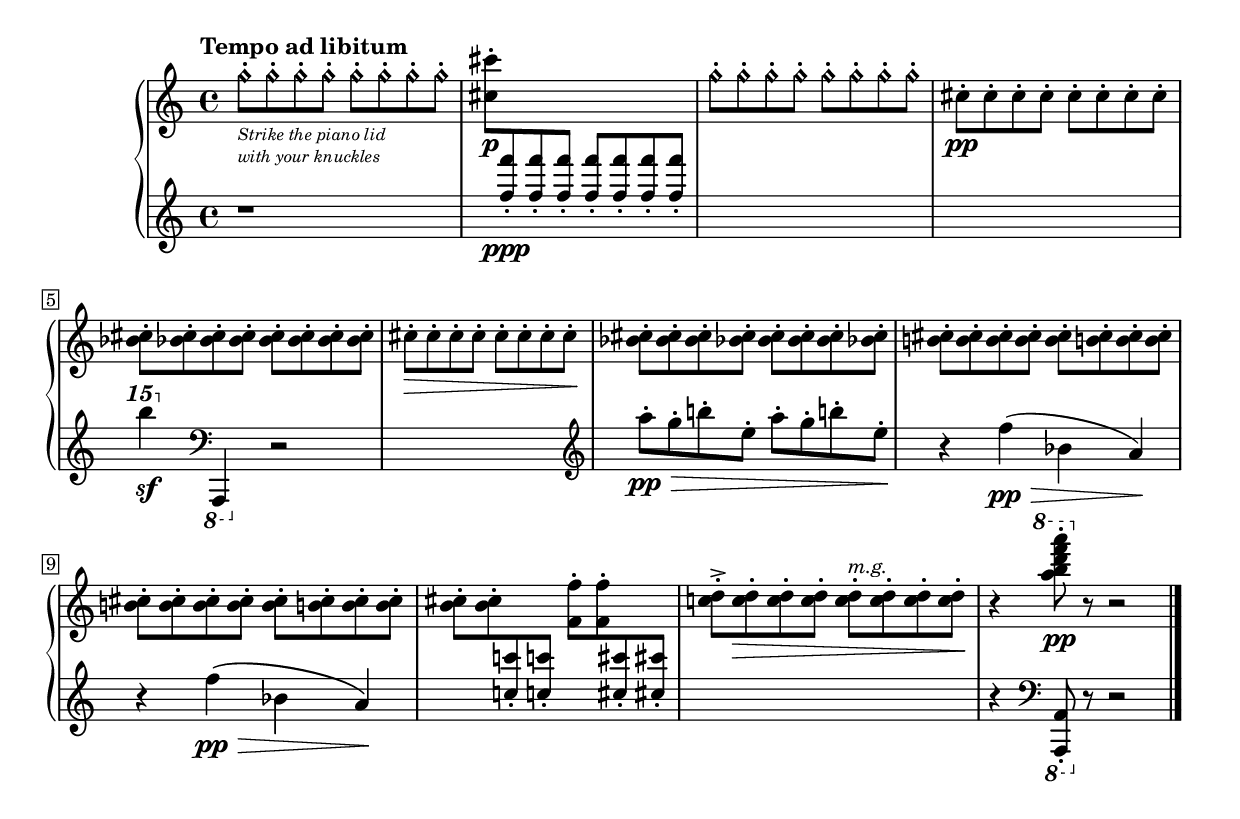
Global = {
   \key c \major
   \time 4/4
   \include "../global.ly"
}

Upper = \relative c' {
   \clef treble
   \tempo \markup { \bold Tempo ad libitum }
   %1
   | g''8-.\harmonic[_\markup {
       \italic \abs-fontsize #8
       \column {
         \line { "Strike the piano lid" }
         \line { "with your knuckles" }
       }
   }
     g-.\harmonic g-.\harmonic g-.\harmonic]
     g8-.\harmonic[ g-.\harmonic g-.\harmonic g-.\harmonic]
   | \stemDown <cis cis,>-._\p
     \change Staff = "lower" {
       \stemUp <f f,>8-._\ppp <f f,>8-. <f f,>8-.
       \stemUp <f f,>8-. <f f,>8-. <f f,>8-. <f f,>8-.
     }
   | \change Staff = "upper"
     \stemDown
     g,8-.\harmonic[ g-.\harmonic g-.\harmonic g-.\harmonic]
     g8-.\harmonic[ g-.\harmonic g-.\harmonic g-.\harmonic]
   | cis,8-._\pp[ cis-. cis-. cis-.]  cis-.[ cis-. cis-. cis-.]
   \break
   %5
   | <bes cis>8-. <bes cis>-. <bes cis>-. <bes cis>-.
     <bes cis>8-. <bes cis>-. <bes cis>-. <bes cis>-.
   | cis8-.\>[ cis-. cis-. cis-.]  cis-.[ cis-. cis-. cis-.]\!
   | <bes cis>8-. <bes cis>-. <bes cis>-. <bes cis>-.
     <bes cis>8-. <bes cis>-. <bes cis>-. <bes cis>-.
   | <b! cis>8-. <b cis>-. <b cis>-. <b cis>-.
     <b cis>8-. <b cis>-. <b cis>-. <b cis>-.
   | <b! cis>8-.[ <b cis>-. <b cis>-. <b cis>-.]
     <b cis>8-.[ <b cis>-. <b cis>-. <b cis>-.]
   %10
   | \once\override Beam.positions = #'(-3 . -3)
     \stemDown <b cis>8-. <b cis>-.
     \change Staff = "lower" {
       \stemUp <c! c'!>8-. <c'! c,!>8-.
     }
     \once\override Beam.positions = #'(-3 . -3)
     \change Staff = "upper" {
        \stemDown <f,, f'>8-. <f' f,>8-.
     }
     \change Staff = "lower" {
       \stemUp <cis cis'>8-. <cis'! cis,!>8-.
     }
     \change Staff = "upper"
   | \stemDown
     <c, d>8-.^>[ <c d>-.\> <c d>-. <c d>-.]
     <c d>8-.[^\markup {
       \italic \small { m.g. }
     }
     <c d>-. <c d>-. <c d>-.]\!
   | r4
     \ottava #1 \stemDown <a'' b d f a>8-.\pp
     \ottava #0
     r8 r2
   \fine

% la si do re mi fa sol
%  a b  c  d  e  f  g
}

Lower = \relative c {
   \clef treble
   %1
   | r1
   | s1
   | s1
   | s1
   %5
   | \ottava #2 b'''''4\sf \ottava #0
     \clef bass
     \once \override Staff.OttavaBracket.direction = #DOWN
     \ottava #1 a,,,,,4 \ottava #0
     r2
   | s1 \clef treble
   | a'''8-.\pp\>[ g-. b-. e,-.]  a8-.[ g-. b-. e,-.]\!
   | r4 f4\pp(\> bes, a)\!
   | r4 f'4\pp\(\> bes, a\)\!
   %10
   | s1
   | s1
   | r4
     \clef bass
     \once \override Staff.OttavaBracket.direction = #DOWN
     \ottava #1 \stemUp <a, a,>8-.
     \ottava #0
     r8 r2
   \fine

% la si do re mi fa sol
%  a b  c  d  e  f  g
}

\score {
  \new PianoStaff
  <<
    \accidentalStyle Score.piano
    \new Staff = "upper" {
      \Global
      \Upper
    }
    \new Staff = "lower" {
      \Global
      \Lower
    }
  >>
  \header {
  % composer = "Rued Langgaard"
    % workaround: insert some vertical space after the header
    composer = " "
  % opus = "BVN 134"
    subtitle = "Anobium pertinax"
    subsubtitle = "(Deathwatch beetle)"
    title = \markup {
       %\override #'(font-name . "TeX Gyre Schola") {
       "VI"
       %}
    }
  }
  \layout { }
  \midi {
    \tempo 4 = 60
  }
}
